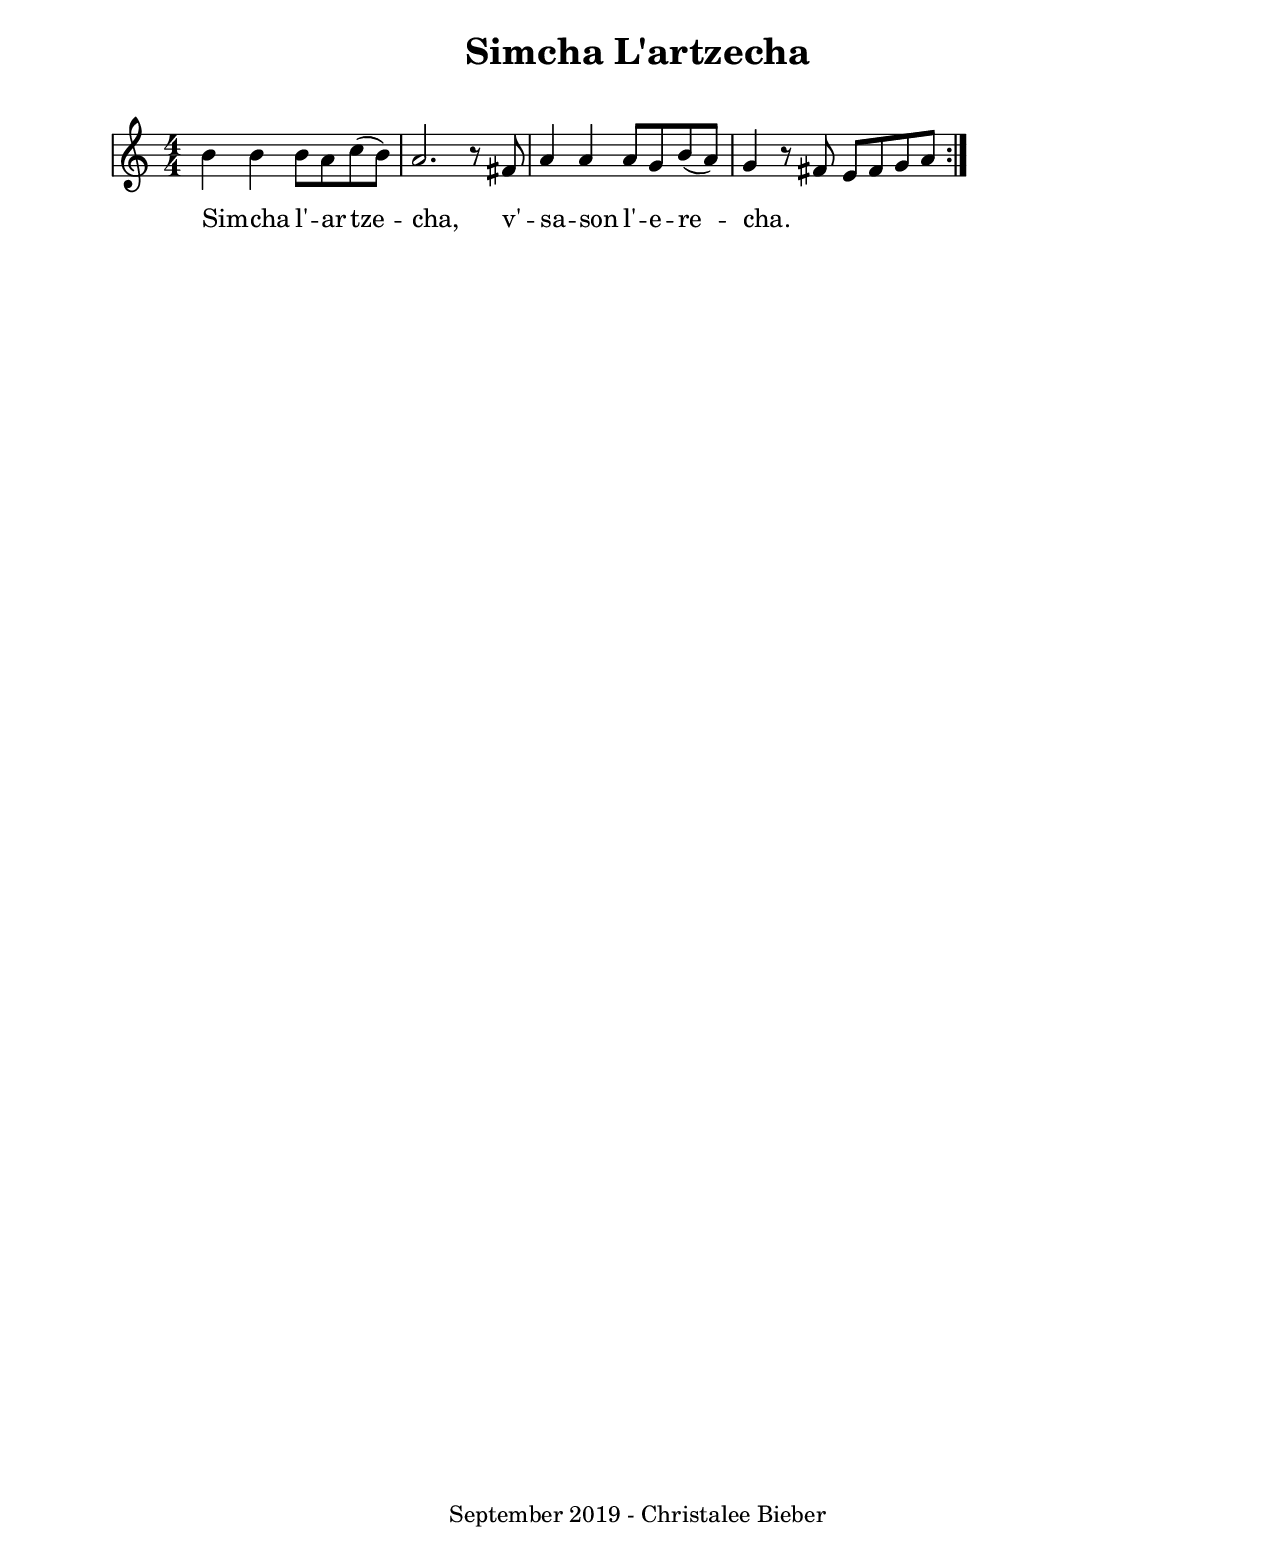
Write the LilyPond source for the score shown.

%{ Christalee Bieber
cbieber@alum.mit.edu
September 2019 %}

\paper {
	system-system-spacing.minimum-distance = #6
	system-system-spacing.padding = #2
	markup-system-spacing.minimum-distance = #4
	markup-system-spacing.padding = #2
	markup-markup-spacing.minimum-distance = #6
	markup-markup-spacing.padding = #4
	score-markup-spacing.padding = #4

	#(set-paper-size "letter")
	left-margin = 0.75\in
	right-margin = 0.75\in
	top-margin = 0.5\in
	bottom-margin = 0.5\in
	indent = #0

	print-all-headers = ##t
}

\header {
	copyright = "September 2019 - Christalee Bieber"
}

\layout {
  \context {
    \Lyrics
    \override VerticalAxisGroup.nonstaff-relatedstaff-spacing.padding = #2
		\override LyricText.self-alignment-X = #LEFT
  }
  \context {
    \Score
		\numericTimeSignature
    \override RehearsalMark.padding = #3
		\override RehearsalMark.self-alignment-X = #LEFT
		\override SystemStartBar.collapse-height = #4
		\override MetronomeMark.outside-staff-priority = #10000
		\override MetronomeMark.extra-offset = #'(-8 . 1)
  }
  \context {
    \ChordNames
    chordChanges = ##t
    \override ChordName.font-size = #-1
		\override VerticalAxisGroup.nonstaff-relatedstaff-spacing.padding = #2
  }
  \context {
    \Voice
    \override BreathingSign.Y-offset = #3.5
    \dynamicUp
		\override TextScript.staff-padding = #1
  }
	\context {
		\Staff
		\override InstrumentName.padding = #2
	}
}

\midi { \tempo 4 = 90 }

#(define-markup-list-command (cantor layout props text) (markup-list?)
	(interpret-markup-list layout props
		#{\markuplist {
			\hspace #6
			\box {
				\pad-markup #1 {
					\fontsize #2 {
						\wordwrap {
							{ \bold Cantor: } { #text }
						}
					}
				}
			}
		}
		#}
	)
)


harmony = \chordmode {
	f1:m | f1:m | f1:m | c1:7 |
	c1:7 | c1:7 | c1:7 | f1:m |
}

melody = \relative c'' {
	\time 4/4
	\key a \minor
	\clef treble

	b4 b4 b8 a c( b) | a2. r8 fis8 | a4 a4 a8 g b( a) | g4 r8 fis e fis g a \bar ":|."
}

text = \lyricmode {
	Sim -- cha l' -- ar -- tze -- cha, v' -- sa -- son l' -- e -- re -- cha. \skip 4
}

\score {
	<<
	%{ \new ChordNames { \harmony } %}
	\new Voice = "chorus" { \melody }
	\new Lyrics \lyricsto "chorus" { \text }
	>>

	\header {
		title = "Simcha L'artzecha"
	}

	\layout { }
	\midi { }
}
